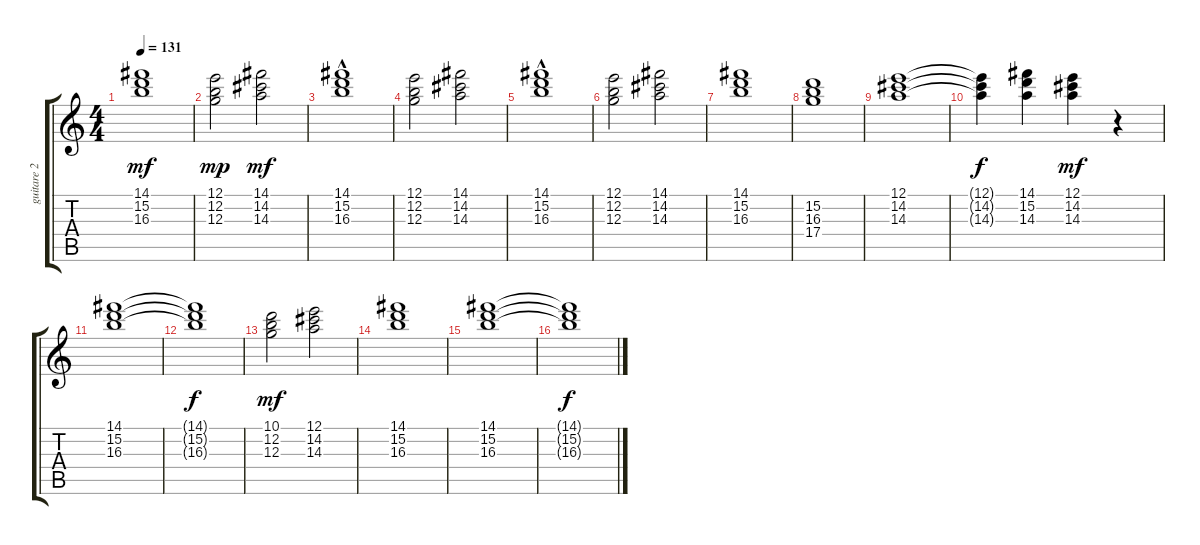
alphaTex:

\track ("guitare 2" "guitare 2") {instrument acousticguitarnylon}
\staff {score tabs}
\tuning (E4 B3 G3 D3 A2 E2) {hide}
\ts (4 4)
\tempo 131
\clef g2
\ks c
(14.1 15.2 16.3).1{dy mf} |
(12.1 12.2 12.3).2{dy mp} (14.1 14.2 14.3).2{dy mf} |
(14.1{hac} 15.2 16.3).1 |
(12.1 12.2 12.3).2 (14.1 14.2 14.3).2 |
(14.1{hac} 15.2 16.3).1 |
(12.1 12.2 12.3).2 (14.1 14.2 14.3).2 |
(14.1 15.2 16.3).1 |
(15.2 16.3 17.4).1 |
(12.1 14.2 14.3).1 |
(12.1{t} 14.2{t} 14.3{t}).4{dy f} (14.1 15.2 14.3).4 (12.1 14.2 14.3).4{dy mf} r.4 |
(14.1 15.2 16.3).1 |
(14.1{t} 15.2{t} 16.3{t}).1{dy f} |
(10.1 12.2 12.3).2{dy mf} (12.1 14.2 14.3).2 |
(14.1 15.2 16.3).1 |
(14.1 15.2 16.3).1 |
(14.1{t} 15.2{t} 16.3{t}).1{dy f}
